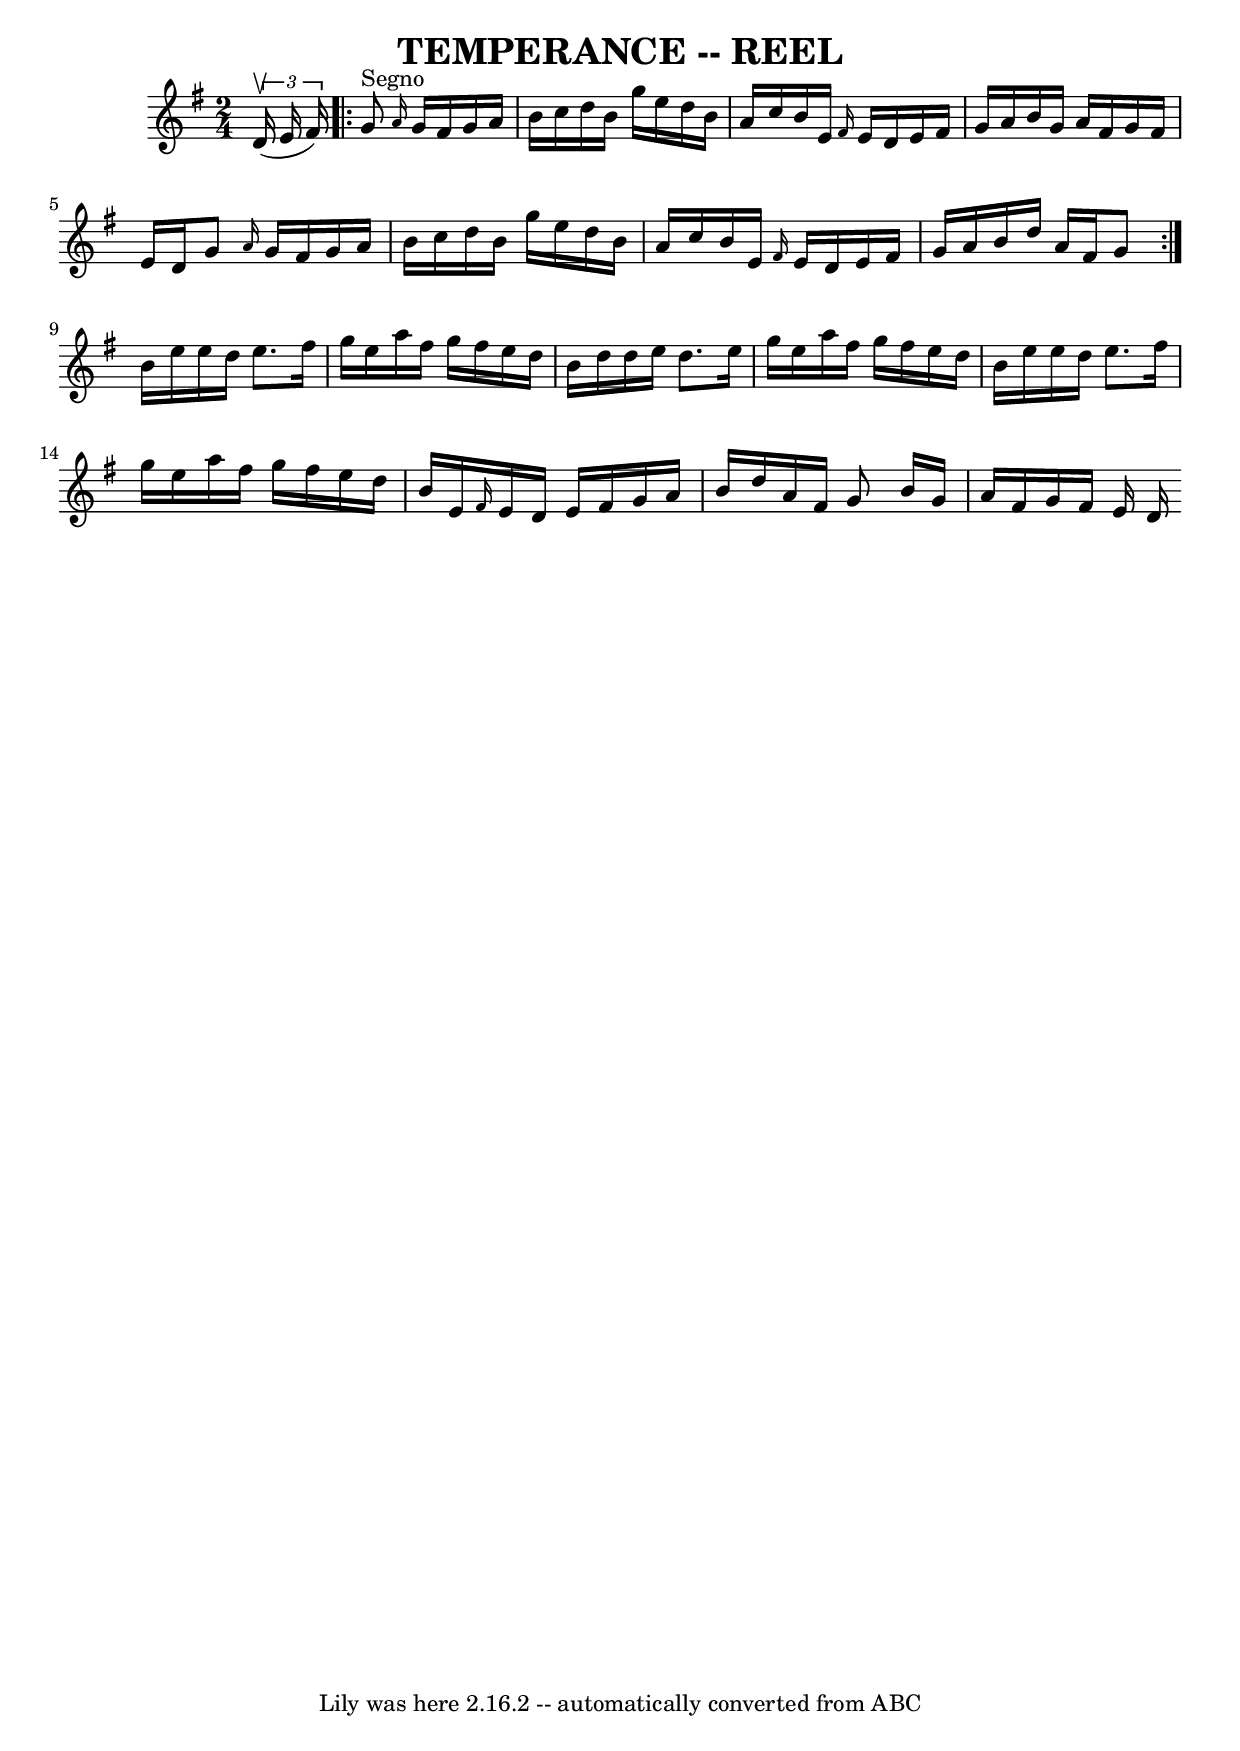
\version "2.16.2"
\include "Mammoth.ily"
\header {
  %% book = "Ryan's Mammoth Collection of Fiddle Tunes"
  crossRefNumber = "1"
  footnotes = ""
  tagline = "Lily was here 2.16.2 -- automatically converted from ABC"
  title = "TEMPERANCE -- REEL"

}
voicedefault =  {


  \time 2/4 
  \key g \major
  \times 2/3 { d'16 (^\upbow e'16 fis'16) 
	     }   
  
  \repeat volta 2 {
    g'8^"Segno" \grace { a'16  
		       } g'16 fis'16         g'16 a'16 b'16 c''16     |
    d''16 b'16 g''16 e''16         d''16 b'16 a'16 c''16     |
    b'16 e'16  \grace { fis'16  
 		      } e'16 d'16 e'16 fis'16 g'16 a'16     |
    b'16 g'16        a'16 fis'16 g'16 fis'16 e'16 d'16    |  |
    
    g'8  \grace { a'16   		} g'16 fis'16 g'16 a'16 b'16 c''16      |
    d''16 b'16 g''16 e''16 d''16 b'16 a'16 c''16     |
    b'16 e'16  \grace { fis'16  
		      } e'16 d'16 e'16 fis'16      g'16 a'16     |
    b'16 d''16 a'16 fis'16 g'8       }         |
  b'16 e''16 e''16 d''16 e''8. fis''16    |
     g''16 e''16 a''16 fis''16 g''16 fis''16 e''16 d''16      |
  b'16 d''16 d''16 e''16 d''8. e''16    |
     g''16 e''16 a''16 fis''16 g''16 fis''16 e''16 d''16     |  |
  b'16 e''16 e''16 d''16 e''8. fis''16     |
  g''16 e''16 a''16 fis''16 g''16 fis''16 e''16       d''16     |
  b'16 e'16  \grace { fis'16  
		    } e'16 d'16 e'16     fis'16 g'16 a'16     |
  b'16 d''16 a'16 fis'16 g'8      \bar ": |" b'16 g'16 a'16 fis'16 g'16 fis'16 e'16 d'16      <<   \bar " |."  >>   

}

\score{
  <<

    \context Staff="default"
    {
      \voicedefault 
      
    }

  >>
  \layout {
    
  }
  \midi {
  }

}
